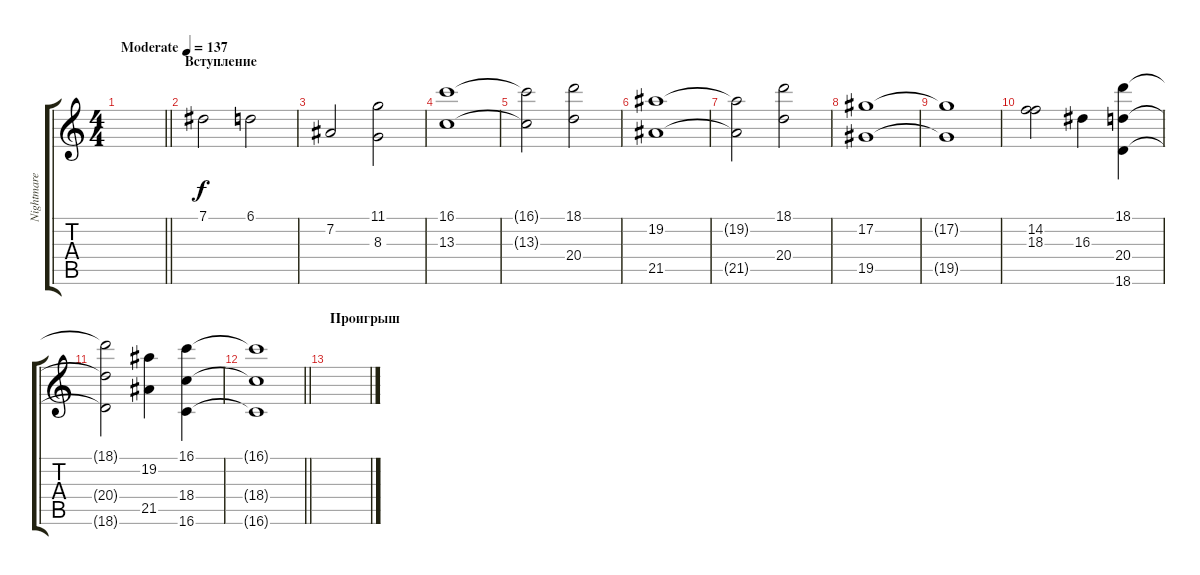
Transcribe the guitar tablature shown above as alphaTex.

\track ("Nightmare Industries Syntezer 4" "Nightmare ") {instrument stringensemble2}
\staff {score tabs}
\tuning (Ab4 Eb4 B3 Gb3 Db3 Ab2) {hide}
\ts (4 4)
\tempo (137 "Moderate")
\clef g2
\barLineRight lightlight
\ks c
|
\section ("" "Вступление")
7.1.2{volume 4} 6.1.2 |
7.2.2{volume 6} (11.1 8.3).2 |
(16.1 13.3).1 |
(16.1{t} 13.3{t}).2 (18.1 20.4).2 |
(19.2 21.5).1 |
(19.2{t} 21.5{t}).2 (18.1 20.4).2 |
(17.2 19.5).1 |
(17.2{t} 19.5{t}).1 |
(14.2 18.3).2 16.3.4 (18.1 20.4 18.6).4 |
(18.1{t} 20.4{t} 18.6{t}).2 (19.2 21.5).4 (16.1 18.4 16.6).4 |
\barLineRight lightlight
(16.1{t} 18.4{t} 16.6{t}).1 |
\section ("" "Проигрыш")
